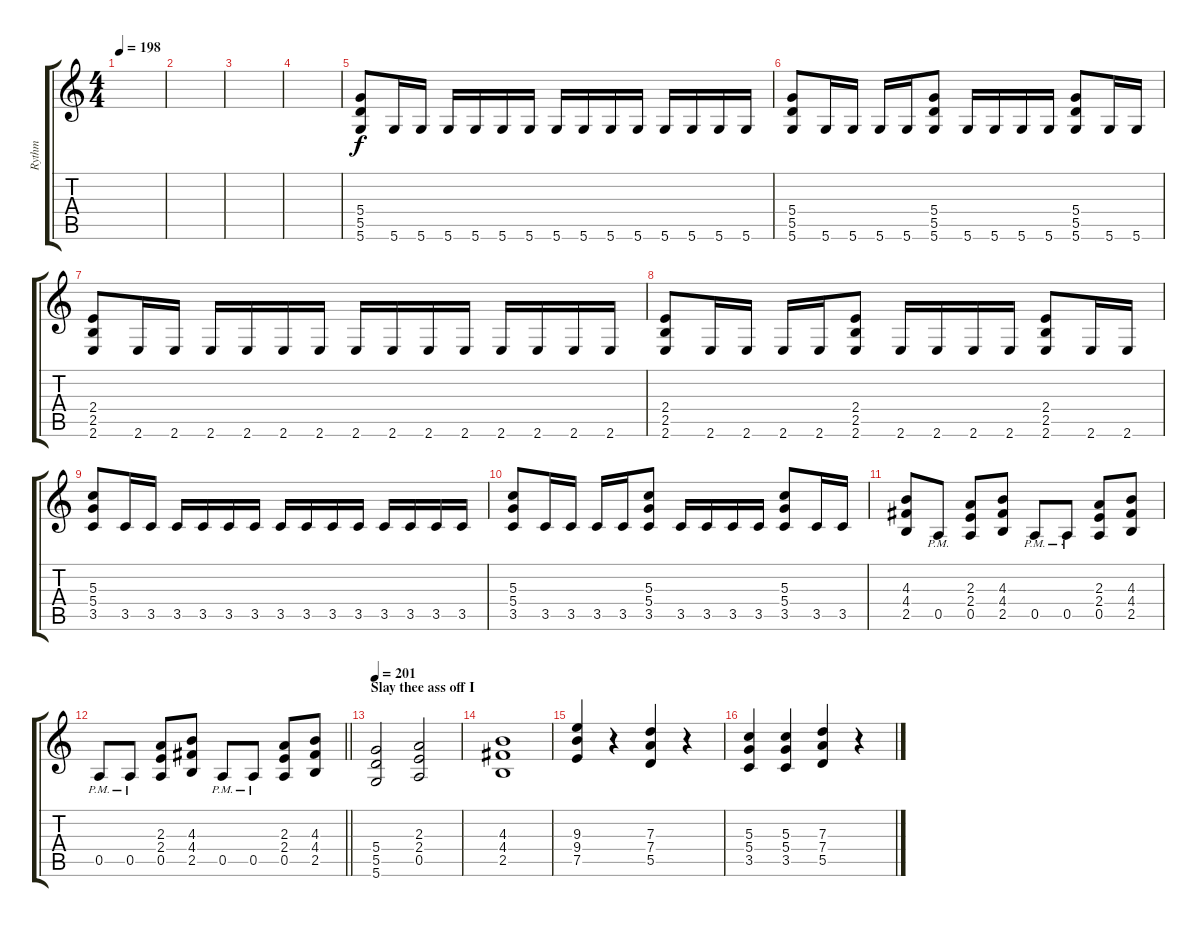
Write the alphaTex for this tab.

\track ("Rythm" "Rythm") {instrument distortionguitar}
\staff {score tabs}
\tuning (E4 B3 G3 D3 A2 D2) {hide}
\ts (4 4)
\tempo 198
\clef g2
\ks c
|
|
|
|
(5.4 5.5 5.6).8 5.6.16 5.6.16 5.6.16 5.6.16 5.6.16 5.6.16 5.6.16 5.6.16 5.6.16 5.6.16 5.6.16 5.6.16 5.6.16 5.6.16 |
(5.4 5.5 5.6).8 5.6.16 5.6.16 5.6.16 5.6.16 (5.4 5.5 5.6).8 5.6.16 5.6.16 5.6.16 5.6.16 (5.4 5.5 5.6).8 5.6.16 5.6.16 |
(2.4 2.5 2.6).8 2.6.16 2.6.16 2.6.16 2.6.16 2.6.16 2.6.16 2.6.16 2.6.16 2.6.16 2.6.16 2.6.16 2.6.16 2.6.16 2.6.16 |
(2.4 2.5 2.6).8 2.6.16 2.6.16 2.6.16 2.6.16 (2.4 2.5 2.6).8 2.6.16 2.6.16 2.6.16 2.6.16 (2.4 2.5 2.6).8 2.6.16 2.6.16 |
(5.3 5.4 3.5).8 3.5.16 3.5.16 3.5.16 3.5.16 3.5.16 3.5.16 3.5.16 3.5.16 3.5.16 3.5.16 3.5.16 3.5.16 3.5.16 3.5.16 |
(5.3 5.4 3.5).8 3.5.16 3.5.16 3.5.16 3.5.16 (5.3 5.4 3.5).8 3.5.16 3.5.16 3.5.16 3.5.16 (5.3 5.4 3.5).8 3.5.16 3.5.16 |
(4.3 4.4 2.5).8 0.5{pm}.8 (2.3 2.4 0.5).8 (4.3 4.4 2.5).8 0.5{pm}.8 0.5{pm}.8 (2.3 2.4 0.5).8 (4.3 4.4 2.5).8 |
\barLineRight lightlight
0.5{pm}.8 0.5{pm}.8 (2.3 2.4 0.5).8 (4.3 4.4 2.5).8 0.5{pm}.8 0.5{pm}.8 (2.3 2.4 0.5).8 (4.3 4.4 2.5).8 |
\section ("" "Slay thee ass off I")
\tempo 201
(5.4 5.5 5.6).2 (2.3 2.4 0.5).2 |
(4.3 4.4 2.5).1 |
(9.3 9.4 7.5).4 r.4 (7.3 7.4 5.5).4 r.4 |
(5.3 5.4 3.5).4 (5.3 5.4 3.5).4 (7.3 7.4 5.5).4 r.4
